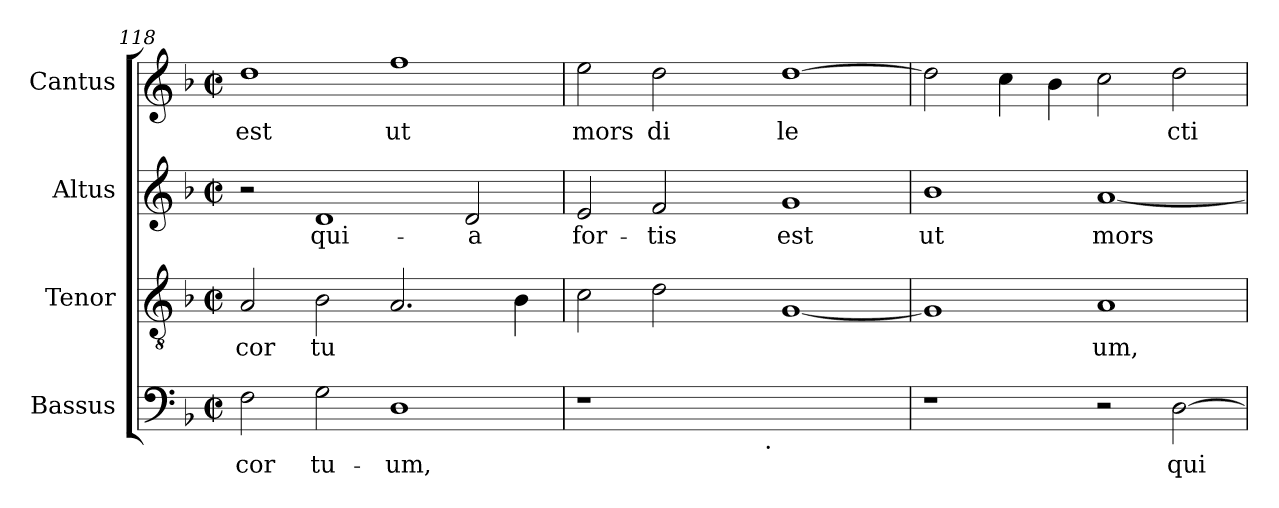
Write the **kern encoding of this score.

**kern	**text	**kern	**text	**kern	**text	**kern	**text
*part4	*part4	*part3	*part3	*part2	*part2	*part1	*part1
*staff4	*staff4	*staff3	*staff3	*staff2	*staff2	*staff1	*staff1
*I"Bassus	*	*I"Tenor	*	*I"Altus	*	*I"Cantus	*
*clefF4	*	*clefGv2	*	*clefG2	*	*clefG2	*
*k[b-]	*	*k[b-]	*	*k[b-]	*	*k[b-]	*
*F:	*	*F:	*	*F:	*	*F:	*
*M2/2	*	*M2/2	*	*M2/2	*	*M2/2	*
*met(c|)	*	*met(c|)	*	*met(c|)	*	*met(c|)	*
=118	=118	=118	=118	=118	=118	=118	=118
!	!LO:LY:b:cj	!	!LO:LY:b:cj	!	!	!	!LO:LY:b:cj
2F\	cor	2A/	cor	2r	.	1dd	est
!	!LO:LY:b:cj	!	!LO:LY:b:cj	!	!LO:LY:b:cj	!	!
2G\	tu-	2B-\	tu-	1d	qui-	.	.
!	!LO:LY:b:cj	!	!LO:LY:b:cj	!	!	!	!LO:LY:b:cj
1D	-um,	2.A/	--	.	.	1ff	ut
!	!	!	!	!	!LO:LY:b:cj	!	!
.	.	.	.	2d/	-a	.	.
!	!	!	!LO:LY:b:cj	!	!	!	!
.	.	4B-\	--	.	.	.	.
=119	=119	=119	=119	=119	=119	=119	=119
!	!	!	!LO:LY:b:cj	!	!LO:LY:b:cj	!	!LO:LY:b:cj
*^	*	*	*	*	*	*	*
1r	2ryy	.	2c\	--	2e/	for-	2ee\	mors
!	!	!	!	!LO:LY:b:cj	!	!LO:LY:b:cj	!	!LO:LY:b:cj
.	4ryy	.	2d\	--	2f/	-tis	2dd\	di
.	8ryy	.	.	.	.	.	.	.
.	16ryy	.	.	.	.	.	.	.
.	64ryy	.	.	.	.	.	.	.
!	!LO:TX:b:t=.	!	!	!	!	!	!	!
.	1ryy	.	.	.	.	.	.	.
!	!	!	!	!LO:LY:b:cj	!	!LO:LY:b:cj	!	!LO:LY:b:cj
1ryy	.	.	[>1G	--	1g	est	[>1dd	le
.	32.ryy	.	.	.	.	.	.	.
!!LO:PB:g=z
=120	=120	=120	=120	=120	=120	=120	=120	=120
!	!	!	!	!LO:LY:b:cj	!	!LO:LY:b:cj	!	!LO:LY:b:cj
*v	*v	*	*	*	*	*	*	*
1r	.	1G]	--	1b-	ut	2dd\]	.
!	!	!	!	!	!	!	!LO:LY:b:cj
.	.	.	.	.	.	4cc\	.
!	!	!	!	!	!	!	!LO:LY:b:cj
.	.	.	.	.	.	4b-\	.
!	!	!	!LO:LY:b:cj	!	!LO:LY:b:cj	!	!LO:LY:b:cj
2r	.	1A	-um,	[<1a	mors	2cc\	.
!	!LO:LY:b:cj	!	!	!	!	!	!LO:LY:b:cj
[>2D\	qui	.	.	.	.	2dd\	cti-
=	=	=	=	=	=	=	=
*-	*-	*-	*-	*-	*-	*-	*-
